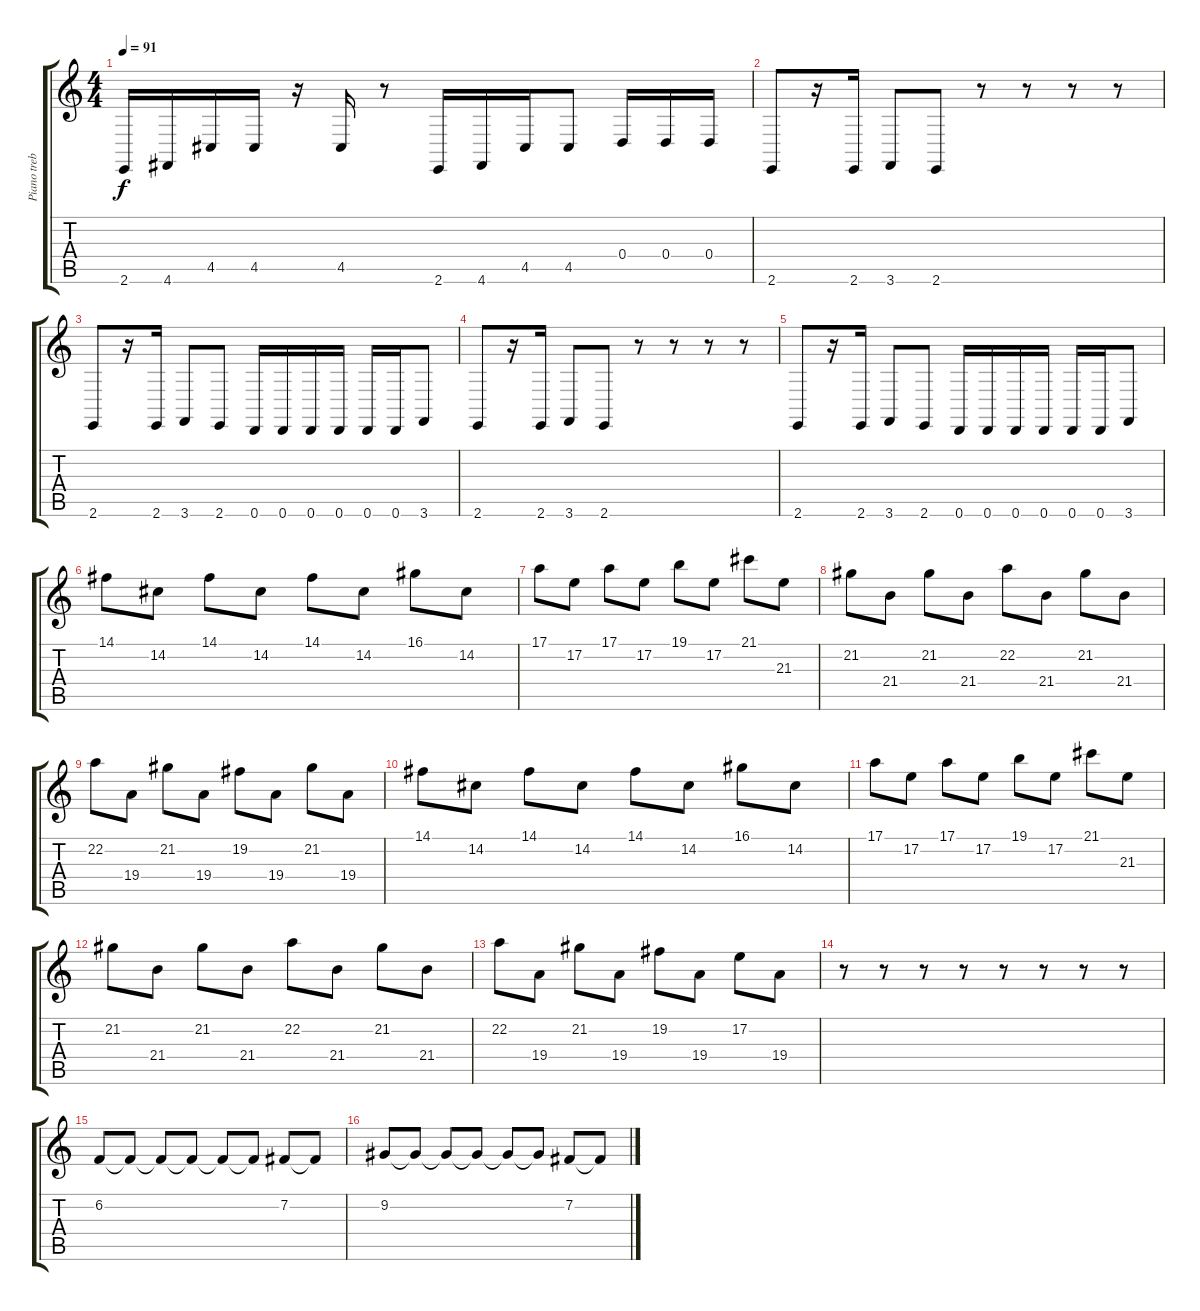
\track ("Piano treble" "Piano treb") {instrument acousticgrandpiano}
\staff {score tabs}
\tuning (E4 B3 G3 D3 A2 D2) {hide}
\ts (4 4)
\tempo 91
\clef g2
\ks c
2.6.16{dy f} 4.6.16 4.5.16 4.5.16 r.16 4.5.16 r.8 2.6.16 4.6.16 4.5.16 4.5.8 0.4.16 0.4.16 0.4.16 |
2.6.8 r.16 2.6.16 3.6.8 2.6.8 r.8 r.8 r.8 r.8 |
2.6.8 r.16 2.6.16 3.6.8 2.6.8 0.6.16 0.6.16 0.6.16 0.6.16 0.6.16 0.6.16 3.6.8 |
2.6.8 r.16 2.6.16 3.6.8 2.6.8 r.8 r.8 r.8 r.8 |
2.6.8 r.16 2.6.16 3.6.8 2.6.8 0.6.16 0.6.16 0.6.16 0.6.16 0.6.16 0.6.16 3.6.8 |
14.1.8 14.2.8 14.1.8 14.2.8 14.1.8 14.2.8 16.1.8 14.2.8 |
17.1.8 17.2.8 17.1.8 17.2.8 19.1.8 17.2.8 21.1.8 21.3.8 |
21.2.8 21.4.8 21.2.8 21.4.8 22.2.8 21.4.8 21.2.8 21.4.8 |
22.2.8 19.4.8 21.2.8 19.4.8 19.2.8 19.4.8 21.2.8 19.4.8 |
14.1.8 14.2.8 14.1.8 14.2.8 14.1.8 14.2.8 16.1.8 14.2.8 |
17.1.8 17.2.8 17.1.8 17.2.8 19.1.8 17.2.8 21.1.8 21.3.8 |
21.2.8 21.4.8 21.2.8 21.4.8 22.2.8 21.4.8 21.2.8 21.4.8 |
22.2.8 19.4.8 21.2.8 19.4.8 19.2.8 19.4.8 17.2.8 19.4.8 |
r.8 r.8 r.8 r.8 r.8 r.8 r.8 r.8 |
6.2.8 6.2{t}.8 6.2{t}.8 6.2{t}.8 6.2{t}.8 6.2{t}.8 7.2.8 7.2{t}.8 |
9.2.8 9.2{t}.8 9.2{t}.8 9.2{t}.8 9.2{t}.8 9.2{t}.8 7.2.8 7.2{t}.8
